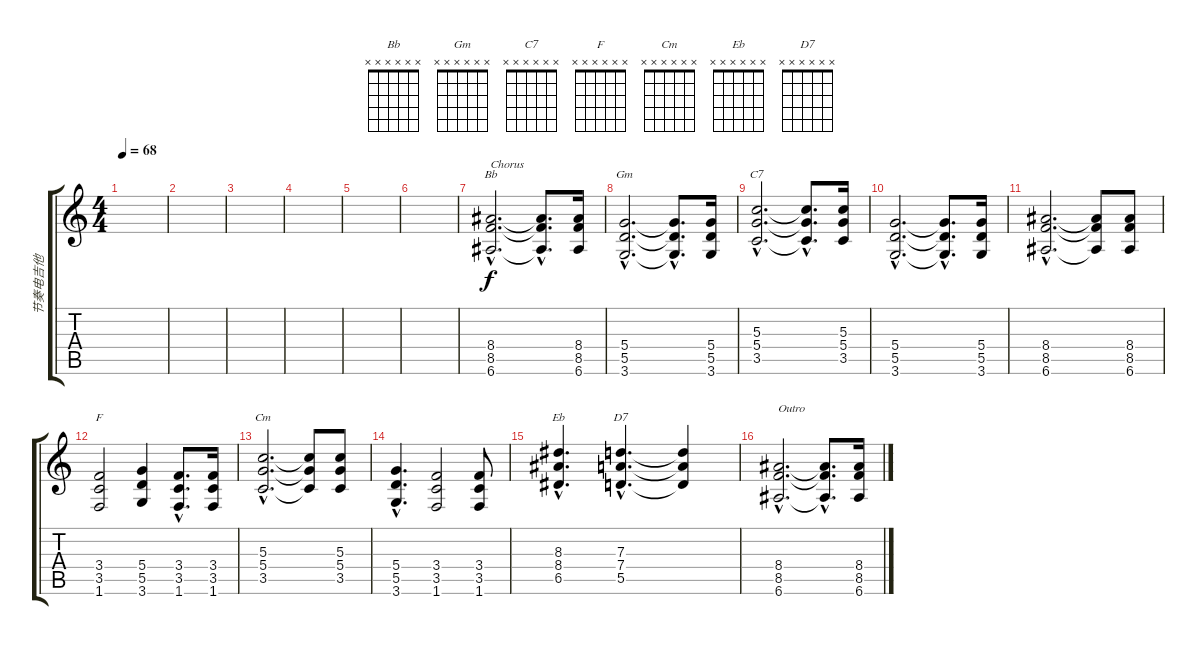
\track ("节奏电吉他" "节奏电吉他") {instrument distortionguitar}
\staff {score tabs}
\tuning (E4 B3 G3 D3 A2 E2) {hide}
\chord ("Bb" x x x x x x)
\chord ("Gm" x x x x x x)
\chord ("C7" x x x x x x)
\chord ("F" x x x x x x)
\chord ("Cm" x x x x x x)
\chord ("Eb" x x x x x x)
\chord ("D7" x x x x x x)
\ts (4 4)
\tempo 68
\clef g2
\ks c
|
|
|
|
|
|
(8.4{hac} 8.5{hac} 6.6{hac}).2{d ch "Bb" txt "Chorus"} (8.4{hac t} 8.5{hac t} 6.6{hac t}).8{d} (8.4 8.5 6.6).16 |
(5.4{hac} 5.5{hac} 3.6{hac}).2{d ch "Gm"} (5.4{hac t} 5.5{hac t} 3.6{hac t}).8{d} (5.4 5.5 3.6).16 |
(5.3{hac} 5.4{hac} 3.5{hac}).2{d ch "C7"} (5.3{hac t} 5.4{hac t} 3.5{hac t}).8{d} (5.3 5.4 3.5).16 |
(5.4{hac} 5.5{hac} 3.6{hac}).2{d} (5.4{hac t} 5.5{hac t} 3.6{hac t}).8{d} (5.4 5.5 3.6).16 |
(8.4{hac} 8.5{hac} 6.6{hac}).2{d} (8.4{t} 8.5{t} 6.6{t}).8 (8.4 8.5 6.6).8 |
(3.4 3.5 1.6).2{ch "F"} (5.4 5.5 3.6).4 (3.4{hac} 3.5{hac} 1.6{hac}).8{d} (3.4 3.5 1.6).16 |
(5.3{hac} 5.4{hac} 3.5{hac}).2{d ch "Cm"} (5.3{t} 5.4{t} 3.5{t}).8 (5.3 5.4 3.5).8 |
(5.4{hac} 5.5{hac} 3.6{hac}).4{d} (3.4 3.5 1.6).2 (3.4 3.5 1.6).8 |
(8.3{hac} 8.4{hac} 6.5{hac}).4{d ch "Eb"} (7.3{hac} 7.4{hac} 5.5{hac}).4{d ch "D7"} (7.3{t} 7.4{t} 5.5{t}).4 |
(8.4{hac} 8.5{hac} 6.6{hac}).2{d txt "Outro"} (8.4{hac t} 8.5{hac t} 6.6{hac t}).8{d} (8.4 8.5 6.6).16
